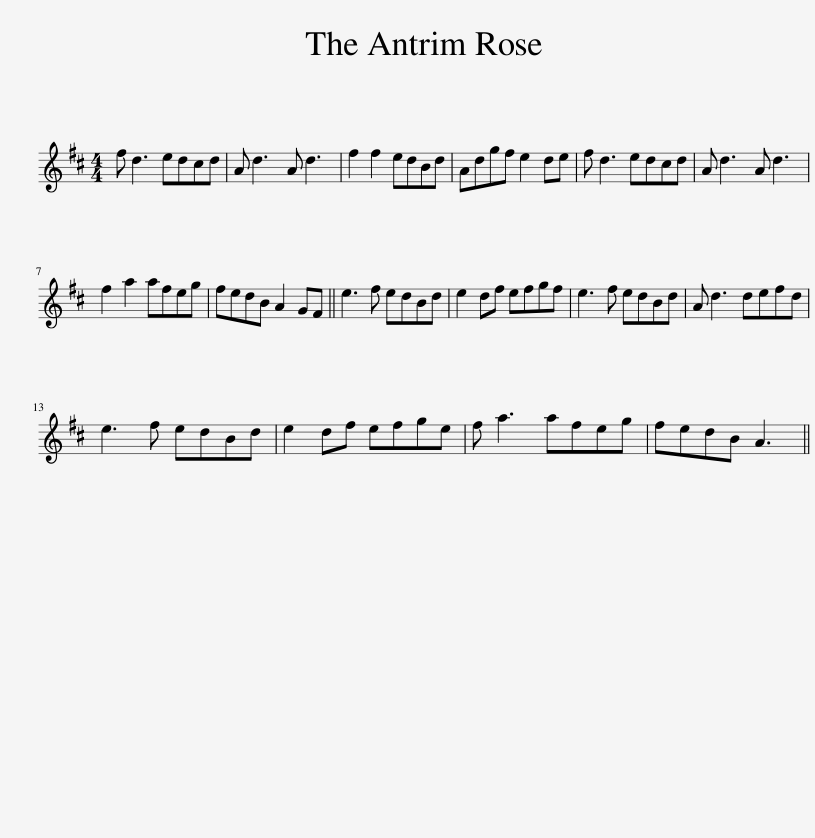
X:1
L:1/8
M:4/4
I:linebreak $
K:D
V:1 treble
V:1
 f d3 edcd | A d3 A d3 | f2 f2 edBd | Adgf e2 de | f d3 edcd | %5
 A d3 A d3 |$ f2 a2 afeg | fedB A2 GF || e3 f edBd | e2 df efgf | %10
 e3 f edBd | A d3 defd |$ e3 f edBd | e2 df efge | f a3 afeg | %15
 fedB A3 || %16
